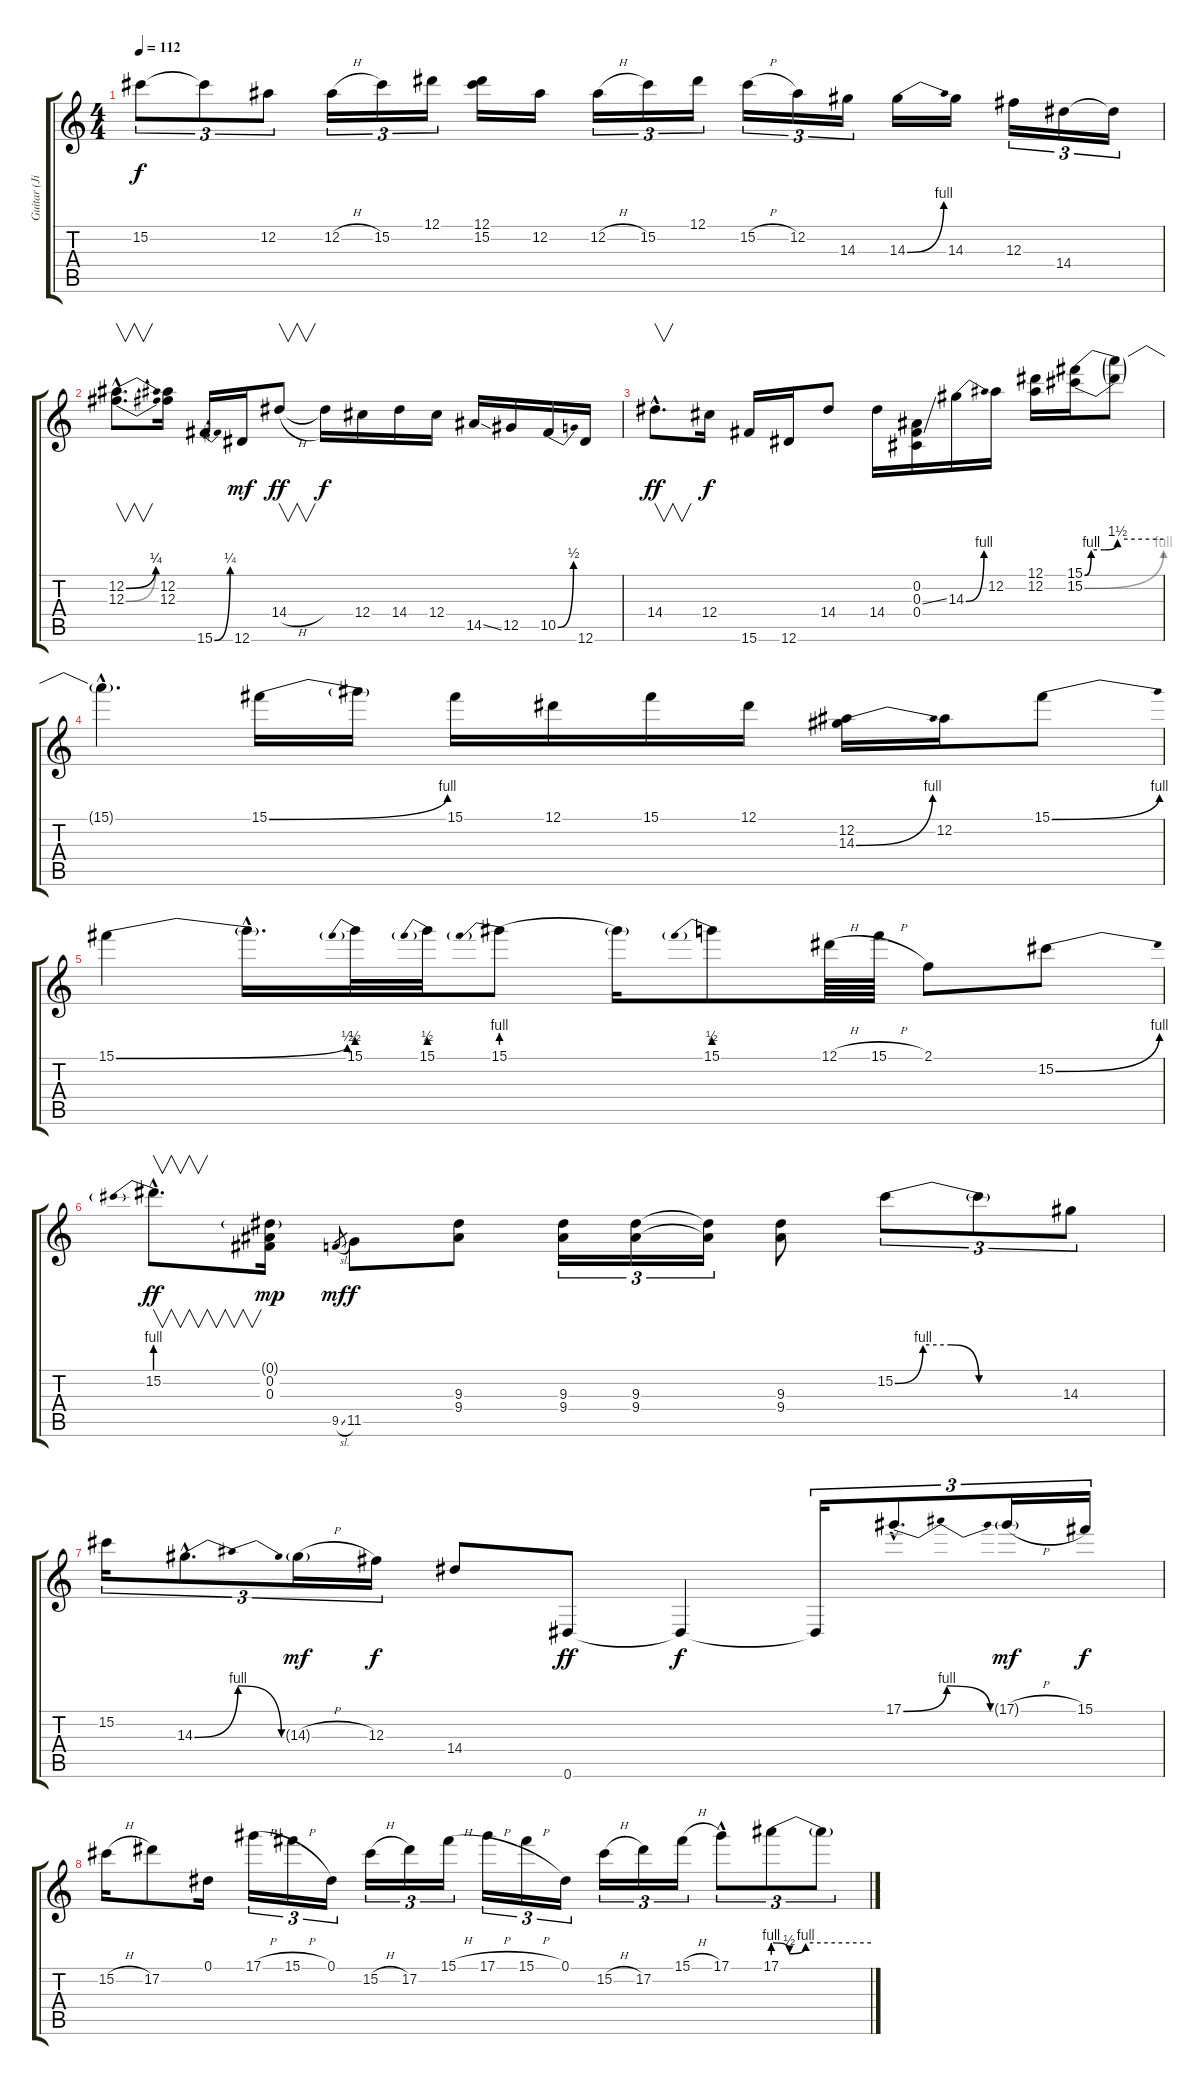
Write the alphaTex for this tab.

\track ("Guitar (Jimi Hendrix)" "Guitar (Ji") {instrument overdrivenguitar}
\staff {score tabs}
\tuning (Eb4 Bb3 Gb3 Db3 Ab2 Eb2) {hide}
\ts (4 4)
\tempo 112
\clef g2
\ks c
15.2{t}.8{tu (3 2) dy f} 15.2{t}.8{tu (3 2)} 12.2.8{tu (3 2)} 12.2{h}.16{tu (3 2)} 15.2.16{tu (3 2)} 12.1.16{tu (3 2)} (12.1 15.2).16 12.2.16 12.2{h}.16{tu (3 2)} 15.2.16{tu (3 2)} 12.1.16{tu (3 2)} 15.2{h}.16{tu (3 2)} 12.2.16{tu (3 2)} 14.3.16{tu (3 2)} 14.3{be (bend 0 0 60 4)}.16 14.3.16 12.3.16{tu (3 2)} 14.4.16{tu (3 2)} 14.4{t}.16{tu (3 2)} |
(12.2{be (bend 0 0 60 1) hac} 12.3{be (bend 0 0 60 1) hac}).8{v d} (12.2 12.3).16 15.6{be (bend 0 0 60 1)}.16 12.6.16{dy mf} 14.4{h}.8{v dy ff} 14.4{t}.16{dy f} 12.4.16 14.4.16 12.4.16 14.5{ss}.16 12.5.16 10.5{be (bend 0 0 60 2)}.16 12.6.16 |
14.4{hac}.8{v d dy ff} 12.4.16{dy f} 15.6.16 12.6.16 14.4.8 14.4.16 (0.2 0.3{ss} 0.4).16 14.3{be (bend 0 0 60 4)}.16 12.2.16 (12.1 12.2).16 (15.1{be (custom 0 0 5 4 15 4 25 6 60 6)} 15.2{be (bend 0 0 60 4)}).16 (15.1{t} 15.2{t}).8 |
15.1{hac t}.4{d} 15.1{be (bend 0 0 60 4)}.16 15.1{t}.16 15.1.16 12.1.16 15.1.16 12.1.16 (12.2 14.3{be (bend 0 0 60 4)}).16 12.2.16 15.1{be (bend 0 0 60 4)}.8 |
15.1{be (bend 0 0 60 2)}.4 15.1{hac t}.16{d} 15.1{be (prebend 0 2 60 2)}.32 15.1{be (prebend 0 2 60 2)}.32 15.1{be (prebend 0 4 60 4)}.8 15.1{t}.16 15.1{be (prebend 0 2 60 2)}.8 12.1{h}.64 15.1{h}.64 2.1.8 15.2{be (bend 0 0 60 4)}.8 |
15.2{be (prebend 0 4 60 4) hac}.8{v d dy ff} (0.1{g} 0.2 0.3).16{dy mp} 9.5{sl}.8{gr dy mf} 11.5.8{dy f} (9.3 9.4).8 (9.3 9.4).16{tu (3 2)} (9.3 9.4).16{tu (3 2)} (9.3{t} 9.4{t}).16{tu (3 2)} (9.3 9.4).8 15.2{be (custom 0 0 10 4 20 4 30 0 60 0)}.8{tu (3 2)} 15.2{t}.8{tu (3 2)} 14.3.8{tu (3 2)} |
15.2.16{tu (3 2)} 14.3{be (bendrelease 0 0 15 4 30 4 60 0) hac}.8{d tu (3 2)} 14.3{h g}.16{tu (3 2) dy mf} 12.3.16{tu (3 2) dy f} 14.4.8 0.6.8{dy ff} 0.6{t}.4{dy f} 0.6{t}.16{tu (3 2)} 17.1{be (bendrelease 0 0 15 4 30 4 60 0) hac}.8{d tu (3 2)} 17.1{h g}.16{tu (3 2) dy mf} 15.1.16{tu (3 2) dy f} |
15.2{h}.16 17.2.8 0.1.16 17.1{h}.16{tu (3 2)} 15.1{h}.16{tu (3 2)} 0.1.16{tu (3 2)} 15.2{h}.16{tu (3 2)} 17.2.16{tu (3 2)} 15.1{h}.16{tu (3 2)} 17.1{h}.16{tu (3 2)} 15.1{h}.16{tu (3 2)} 0.1.16{tu (3 2)} 15.2{h}.16{tu (3 2)} 17.2.16{tu (3 2)} 15.1{h}.16{tu (3 2)} 17.1{hac}.8{tu (3 2)} 17.1{be (custom 0 4 10 2 20 4 60 4)}.8{tu (3 2)} 17.1{t}.8{tu (3 2)}
